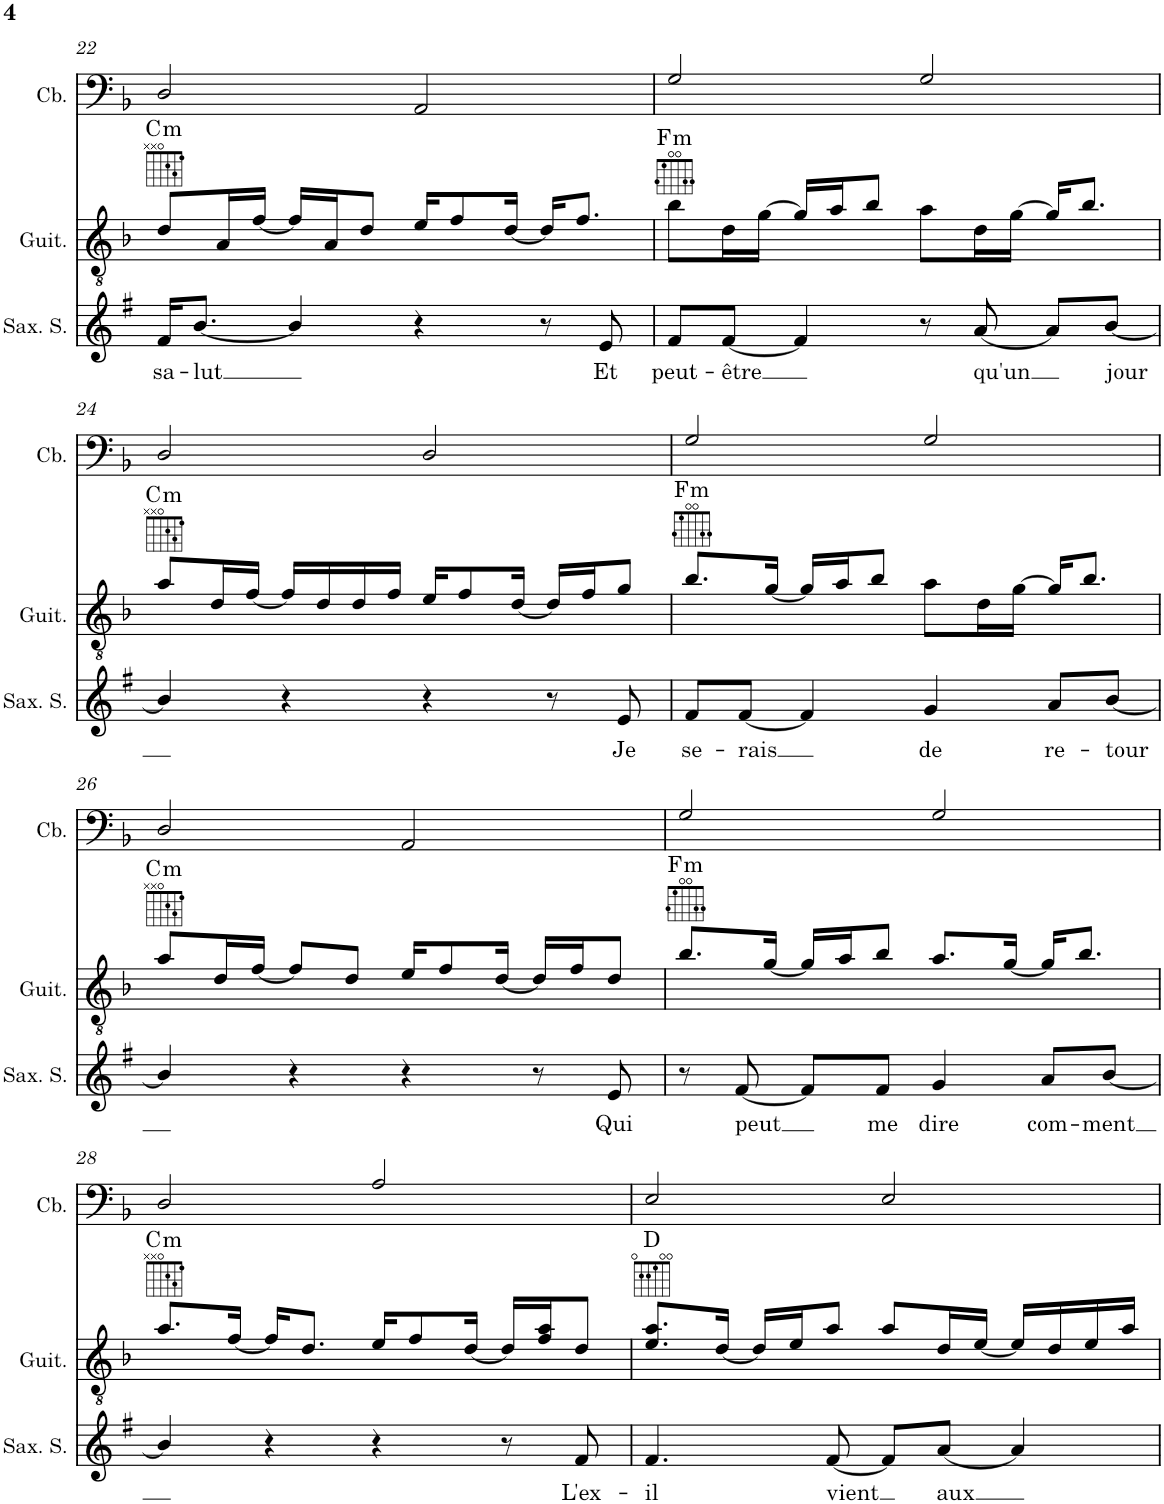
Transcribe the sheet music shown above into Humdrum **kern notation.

**kern	**text	**kern	**harte	**kern
*part3	*part3	*part2	*part2	*part1
*staff3	*staff3	*staff2	*	*staff1
*I"Saxophone Soprano	*	*I"Guitare Classique	*	*I"Contrebasse
*I'Sax. S.	*	*I'Guit.	*	*I'Cb.
!!LO:PB:g=z
*clefG2	*	*clefGv2	*	*clefF4
*Trd1c2	*	*	*	*Trd7c12
*k[f#]	*	*k[b-]	*	*k[b-]
*M4/4	*	*M4/4	*	*M4/4
=22	=22	=22	=22	=22
!	!LO:LY:b	!	!LO:H:kt=m	!
16f#/KL	sa-	8d/L	C:min	2D/
!	!LO:LY:b	!	!	!
[8.b/J	-lut	.	.	.
.	.	16A/L	.	.
.	.	[16f/JJ	.	.
4b/]	.	16f/LL]	.	.
.	.	16A/J	.	.
.	.	8d/J	.	.
4r	.	16e/KL	.	2AA/
.	.	8f/	.	.
.	.	[16d/Jk	.	.
8r	.	16d/KL]	.	.
.	.	8.f/J	.	.
!	!LO:LY:b	!	!	!
8e/	Et	.	.	.
=23	=23	=23	=23	=23
!	!LO:LY:b	!	!LO:H:kt=m	!
8f#/L	peut-	8b-\L	F:min	2G/
!	!LO:LY:b	!	!	!
[8f#/J	-être	16d\L	.	.
.	.	[16g\JJ	.	.
4f#/]	.	16g/LL]	.	.
.	.	16a/J	.	.
.	.	8b-/J	.	.
8r	.	8a\L	.	2G/
!	!LO:LY:b	!	!	!
[8a/	qu'un	16d\L	.	.
.	.	[16g\JJ	.	.
8a/L]	.	16g/KL]	.	.
.	.	8.b-/J	.	.
!	!LO:LY:b	!	!	!
[8b/J	jour	.	.	.
!!LO:LB:g=z
=24	=24	=24	=24	=24
!	!	!	!LO:H:kt=m	!
4b/]	.	8a/L	C:min	2D/
.	.	16d/L	.	.
.	.	[16f/JJ	.	.
4r	.	16f/LL]	.	.
.	.	16d/	.	.
.	.	16d/	.	.
.	.	16f/JJ	.	.
4r	.	16e/KL	.	2D/
.	.	8f/	.	.
.	.	[16d/Jk	.	.
8r	.	16d/LL]	.	.
.	.	16f/J	.	.
!	!LO:LY:b	!	!	!
8e/	Je	8g/J	.	.
=25	=25	=25	=25	=25
!	!LO:LY:b	!	!LO:H:kt=m	!
8f#/L	se-	8.b-/L	F:min	2G/
!	!LO:LY:b	!	!	!
[8f#/J	-rais	.	.	.
.	.	[16g/Jk	.	.
4f#/]	.	16g/LL]	.	.
.	.	16a/J	.	.
.	.	8b-/J	.	.
!	!LO:LY:b	!	!	!
4g/	de	8a\L	.	2G/
.	.	16d\L	.	.
.	.	[16g\JJ	.	.
!	!LO:LY:b	!	!	!
8a/L	re-	16g/KL]	.	.
.	.	8.b-/J	.	.
!	!LO:LY:b	!	!	!
[8b/J	-tour	.	.	.
!!LO:LB:g=z
=26	=26	=26	=26	=26
!	!	!	!LO:H:kt=m	!
4b/]	.	8a/L	C:min	2D/
.	.	16d/L	.	.
.	.	[16f/JJ	.	.
4r	.	8f/L]	.	.
.	.	8d/J	.	.
4r	.	16e/KL	.	2AA/
.	.	8f/	.	.
.	.	[16d/Jk	.	.
8r	.	16d/LL]	.	.
.	.	16f/J	.	.
!	!LO:LY:b	!	!	!
8e/	Qui	8d/J	.	.
=27	=27	=27	=27	=27
!	!	!	!LO:H:kt=m	!
8r	.	8.b-/L	F:min	2G/
!	!LO:LY:b	!	!	!
[8f#/	peut	.	.	.
.	.	[16g/Jk	.	.
8f#/L]	.	16g/LL]	.	.
.	.	16a/J	.	.
!	!LO:LY:b	!	!	!
8f#/J	me	8b-/J	.	.
!	!LO:LY:b	!	!	!
4g/	dire	8.a/L	.	2G/
.	.	[16g/Jk	.	.
!	!LO:LY:b	!	!	!
8a/L	com-	16g/KL]	.	.
.	.	8.b-/J	.	.
!	!LO:LY:b	!	!	!
[8b/J	-ment	.	.	.
!!LO:LB:g=z
=28	=28	=28	=28	=28
!	!	!	!LO:H:kt=m	!
4b/]	.	8.a/L	C:min	2D/
.	.	[16f/Jk	.	.
4r	.	16f/KL]	.	.
.	.	8.d/J	.	.
4r	.	16e/KL	.	2A/
.	.	8f/	.	.
.	.	[16d/Jk	.	.
8r	.	16d/LL]	.	.
.	.	16f/ 16a/J	.	.
!	!LO:LY:b	!	!	!
8f#/	L'ex-	8d/J	.	.
=29	=29	=29	=29	=29
!	!LO:LY:b	!	!	!
4.f#/	-il	8.e/ 8.a/L	D:maj	2E/
.	.	[16d/Jk	.	.
.	.	16d/LL]	.	.
.	.	16e/J	.	.
!	!LO:LY:b	!	!	!
[8f#/	vient	8a/J	.	.
8f#/L]	.	8a/L	.	2E/
!	!LO:LY:b	!	!	!
[8a/J	aux	16d/L	.	.
.	.	[16e/JJ	.	.
4a/]	.	16e/LL]	.	.
.	.	16d/	.	.
.	.	16e/	.	.
.	.	16a/JJ	.	.
=	=	=	=	=
*-	*-	*-	*-	*-
